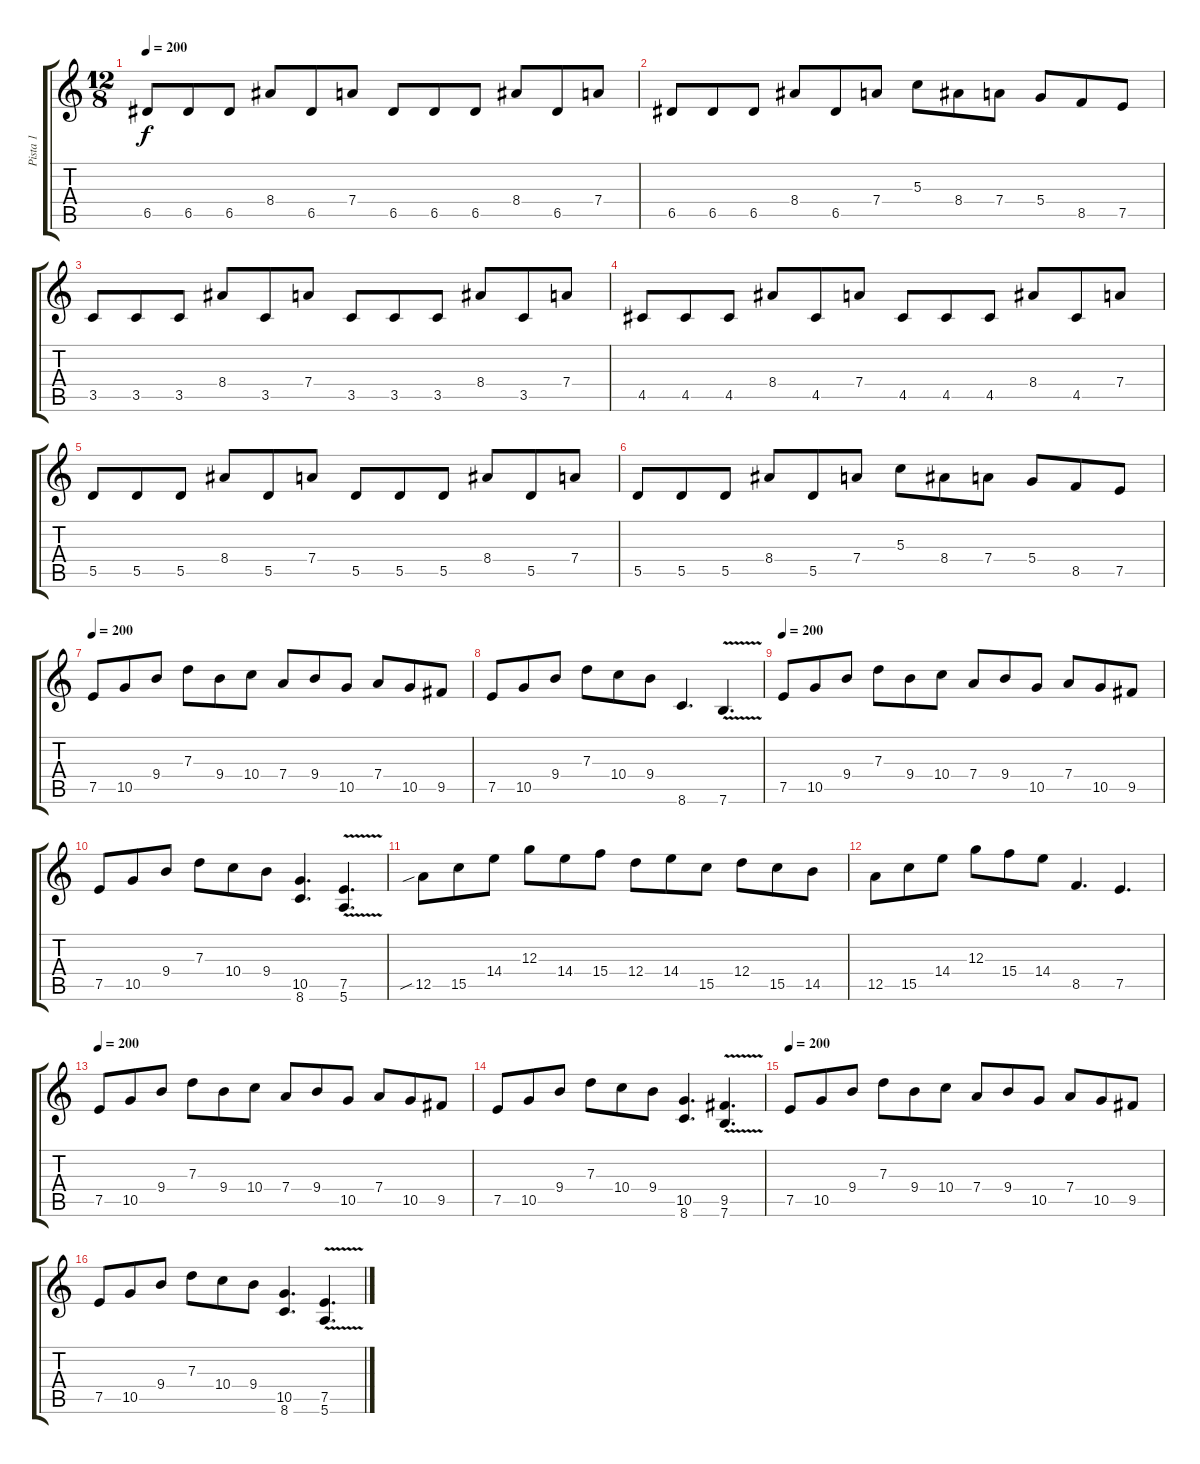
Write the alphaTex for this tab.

\track ("Pista 1" "Pista 1") {instrument overdrivenguitar}
\staff {score tabs}
\tuning (E4 B3 G3 D3 A2 E2) {hide}
\ts (12 8)
\tempo 200
\clef g2
\ks c
6.5.8{dy f} 6.5.8 6.5.8 8.4.8 6.5.8 7.4.8 6.5.8 6.5.8 6.5.8 8.4.8 6.5.8 7.4.8 |
6.5.8 6.5.8 6.5.8 8.4.8 6.5.8 7.4.8 5.3.8 8.4.8 7.4.8 5.4.8 8.5.8 7.5.8 |
3.5.8 3.5.8 3.5.8 8.4.8 3.5.8 7.4.8 3.5.8 3.5.8 3.5.8 8.4.8 3.5.8 7.4.8 |
4.5.8 4.5.8 4.5.8 8.4.8 4.5.8 7.4.8 4.5.8 4.5.8 4.5.8 8.4.8 4.5.8 7.4.8 |
5.5.8 5.5.8 5.5.8 8.4.8 5.5.8 7.4.8 5.5.8 5.5.8 5.5.8 8.4.8 5.5.8 7.4.8 |
5.5.8 5.5.8 5.5.8 8.4.8 5.5.8 7.4.8 5.3.8 8.4.8 7.4.8 5.4.8 8.5.8 7.5.8 |
\tempo 200
7.5.8 10.5.8 9.4.8 7.3.8 9.4.8 10.4.8 7.4.8 9.4.8 10.5.8 7.4.8 10.5.8 9.5.8 |
7.5.8 10.5.8 9.4.8 7.3.8 10.4.8 9.4.8 8.6.4{d} 7.6{v}.4{d} |
\tempo 200
7.5.8 10.5.8 9.4.8 7.3.8 9.4.8 10.4.8 7.4.8 9.4.8 10.5.8 7.4.8 10.5.8 9.5.8 |
7.5.8 10.5.8 9.4.8 7.3.8 10.4.8 9.4.8 (10.5 8.6).4{d} (7.5 5.6{v}).4{d} |
12.5{sib}.8 15.5.8 14.4.8 12.3.8 14.4.8 15.4.8 12.4.8 14.4.8 15.5.8 12.4.8 15.5.8 14.5.8 |
12.5.8 15.5.8 14.4.8 12.3.8 15.4.8 14.4.8 8.5.4{d} 7.5.4{d} |
\tempo 200
7.5.8 10.5.8 9.4.8 7.3.8 9.4.8 10.4.8 7.4.8 9.4.8 10.5.8 7.4.8 10.5.8 9.5.8 |
7.5.8 10.5.8 9.4.8 7.3.8 10.4.8 9.4.8 (10.5 8.6).4{d} (9.5 7.6{v}).4{d} |
\tempo 200
7.5.8 10.5.8 9.4.8 7.3.8 9.4.8 10.4.8 7.4.8 9.4.8 10.5.8 7.4.8 10.5.8 9.5.8 |
7.5.8 10.5.8 9.4.8 7.3.8 10.4.8 9.4.8 (10.5 8.6).4{d} (7.5 5.6{v}).4{d}
